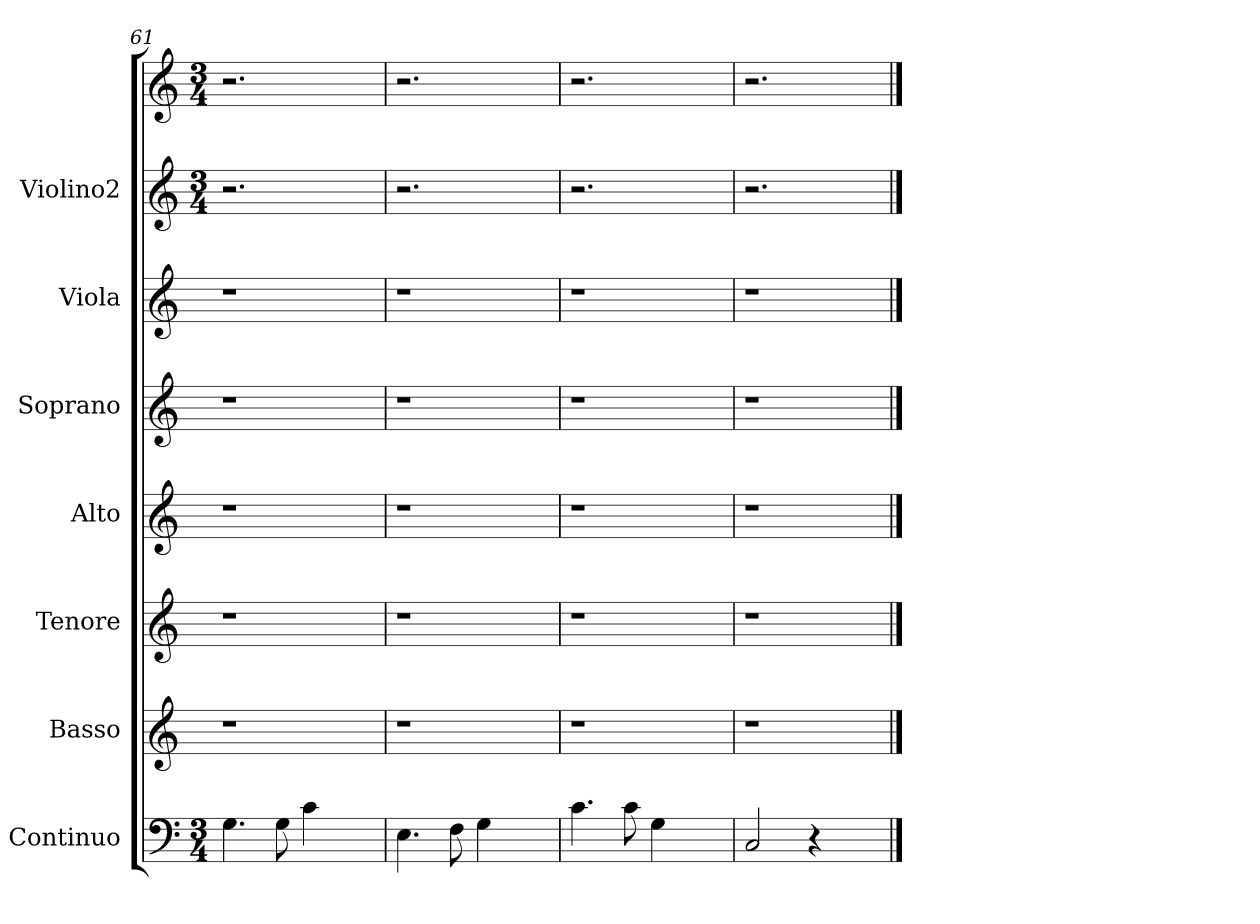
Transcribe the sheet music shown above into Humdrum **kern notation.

**kern	**kern	**kern	**kern	**kern	**kern	**kern	**kern
*part7	*part6	*part5	*part4	*part3	*part2	*part1	*part1
*staff8	*staff7	*staff6	*staff5	*staff4	*staff3	*staff2	*staff1
*I"Continuo	*I"Basso	*I"Tenore	*I"Alto	*I"Soprano	*I"Viola	*I"Violino2	*
*	*	*	*	*	*I'Vla	*I'Vln	*
*clefF4	*clefG2	*clefG2	*clefG2	*clefG2	*clefG2	*clefG2	*clefG2
*k[]	*k[]	*k[]	*k[]	*k[]	*k[]	*k[]	*k[]
*M3/4	*	*	*	*	*	*M3/4	*M3/4
=61	=61	=61	=61	=61	=61	=61	=61
4.G\	1r	1r	1r	1r	1r	2.r	2.r
8G\	.	.	.	.	.	.	.
4c\	.	.	.	.	.	.	.
4ryy	.	.	.	.	.	4ryy	4ryy
=62	=62	=62	=62	=62	=62	=62	=62
4.E\	1r	1r	1r	1r	1r	2.r	2.r
8F\	.	.	.	.	.	.	.
4G\	.	.	.	.	.	.	.
4ryy	.	.	.	.	.	4ryy	4ryy
!!LO:PB:g=z
=63	=63	=63	=63	=63	=63	=63	=63
4.c\	1r	1r	1r	1r	1r	2.r	2.r
8c\	.	.	.	.	.	.	.
4G\	.	.	.	.	.	.	.
4ryy	.	.	.	.	.	4ryy	4ryy
!!LO:PB:g=z
=64	=64	=64	=64	=64	=64	=64	=64
2C/	1r	1r	1r	1r	1r	2.r	2.r
4r	.	.	.	.	.	.	.
4ryy	.	.	.	.	.	4ryy	4ryy
==	==	==	==	==	==	==	==
*-	*-	*-	*-	*-	*-	*-	*-
